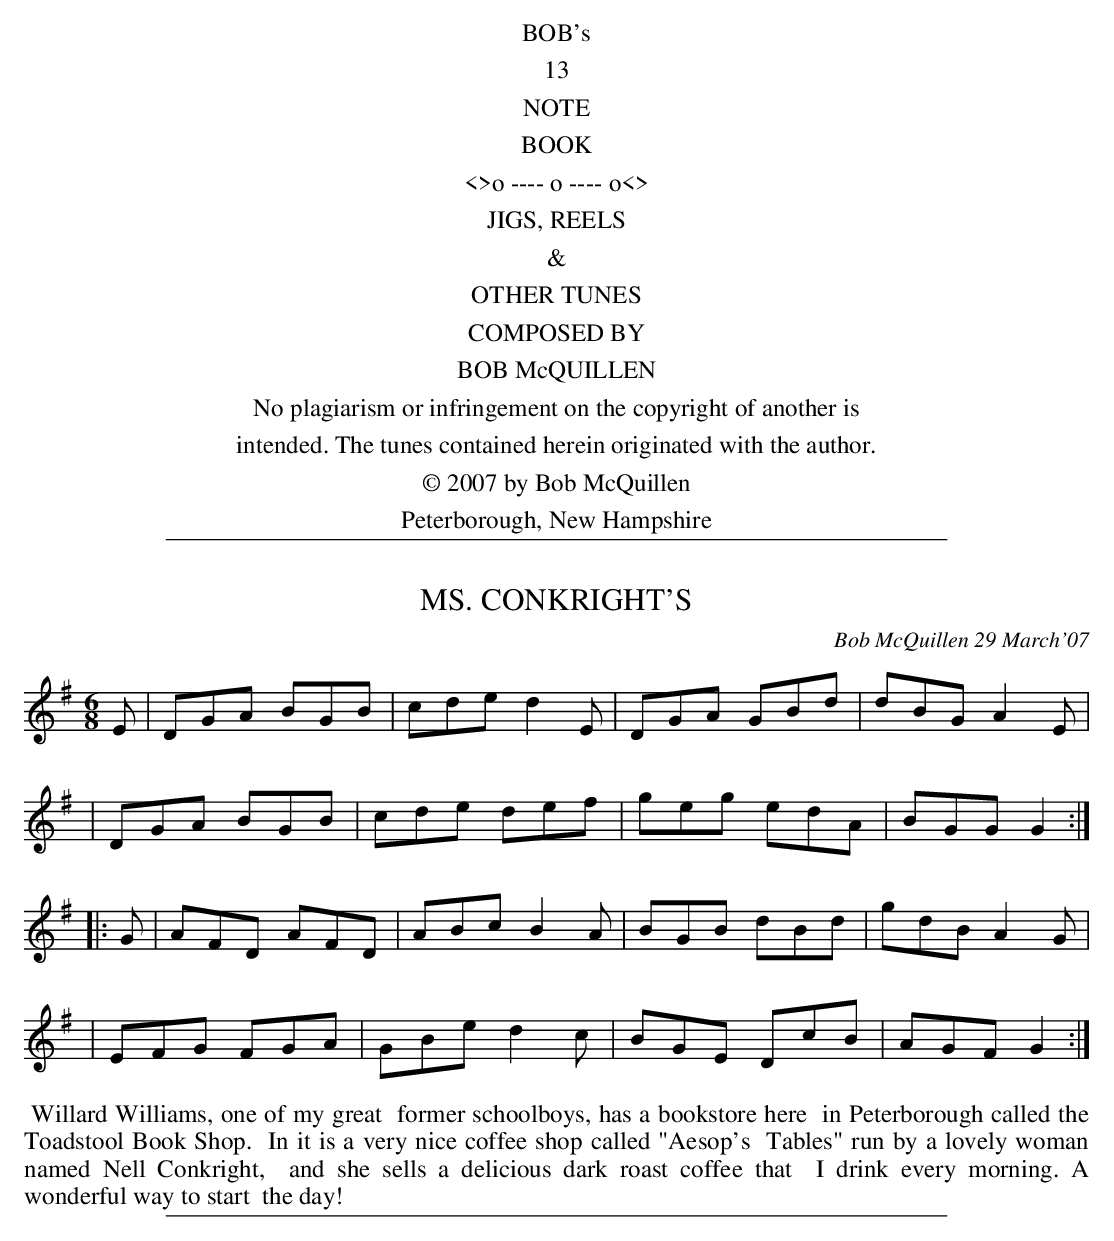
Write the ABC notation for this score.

X:1
T: MS. CONKRIGHT'S
C: Bob McQuillen 29 March'07
M: 6/8
L: 1/8
K: G
E \
| DGA BGB | cde d2E | DGA GBd | dBG A2E |
| DGA BGB | cde def | geg edA | BGG G2 :|
|: G \
| AFD AFD | ABc B2A | BGB dBd | gdB A2G |
| EFG FGA | GBe d2c | BGE DcB | AGF G2 :|
